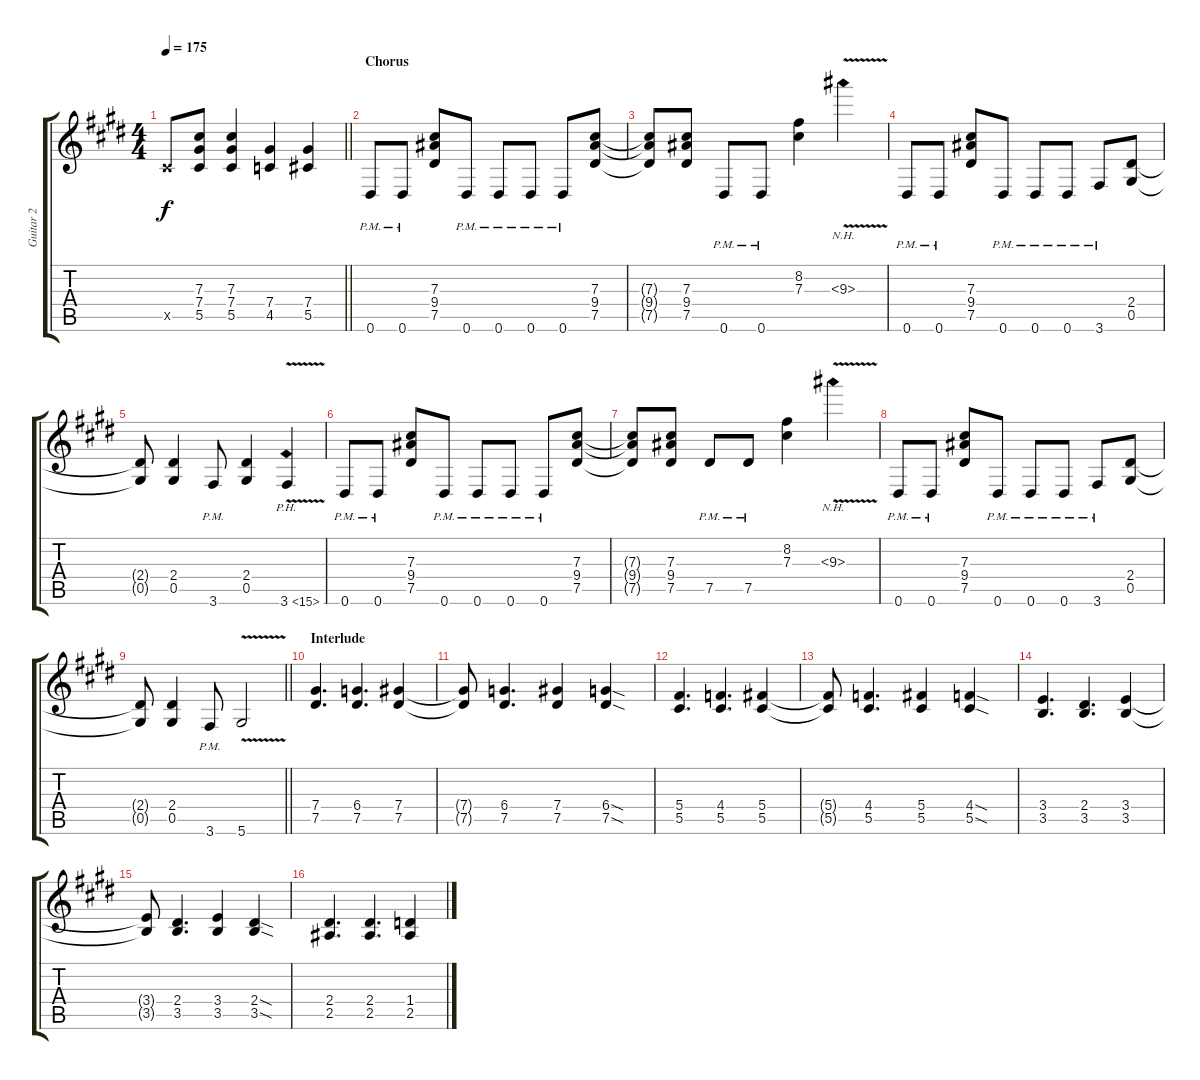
\track ("Guitar 2" "Guitar 2") {instrument distortionguitar}
\staff {score tabs}
\tuning (Eb4 Bb3 Gb3 Db3 Ab2 Eb2) {hide}
\ts (4 4)
\tempo 175
\clef g2
\barLineRight lightlight
\ks e
5.5{x}.8{dy f} (7.3 7.4 5.5).8 (7.3 7.4 5.5).4 (7.4 4.5).4 (7.4 5.5).4 |
\section ("" "Chorus")
0.6{pm}.8 0.6{pm}.8 (7.3 9.4 7.5).8 0.6{pm}.8 0.6{pm}.8 0.6{pm}.8 0.6{pm}.8 (7.3 9.4 7.5).8 |
(7.3{t} 9.4{t} 7.5{t}).8 (7.3 9.4 7.5).8 0.6{pm}.8 0.6{pm}.8 (8.2 7.3).4 9.3{nh v}.4 |
0.6{pm}.8 0.6{pm}.8 (7.3 9.4 7.5).8 0.6{pm}.8 0.6{pm}.8 0.6{pm}.8 3.6{pm}.8 (2.4 0.5).8 |
(2.4{t} 0.5{t}).8 (2.4 0.5).4 3.6{pm}.8 (2.4 0.5).4 3.6{ph 12 v}.4 |
0.6{pm}.8 0.6{pm}.8 (7.3 9.4 7.5).8 0.6{pm}.8 0.6{pm}.8 0.6{pm}.8 0.6{pm}.8 (7.3 9.4 7.5).8 |
(7.3{t} 9.4{t} 7.5{t}).8 (7.3 9.4 7.5).8 7.5{pm}.8 7.5{pm}.8 (8.2 7.3).4 9.3{nh v}.4 |
0.6{pm}.8 0.6{pm}.8 (7.3 9.4 7.5).8 0.6{pm}.8 0.6{pm}.8 0.6{pm}.8 3.6{pm}.8 (2.4 0.5).8 |
\barLineRight lightlight
(2.4{t} 0.5{t}).8 (2.4 0.5).4 3.6{pm}.8 5.6{v}.2 |
\section ("" "Interlude")
(7.4 7.5).4{d} (6.4 7.5).4{d} (7.4 7.5).4 |
(7.4{t} 7.5{t}).8 (6.4 7.5).4{d} (7.4 7.5).4 (6.4{sod} 7.5{sod}).4 |
(5.4 5.5).4{d} (4.4 5.5).4{d} (5.4 5.5).4 |
(5.4{t} 5.5{t}).8 (4.4 5.5).4{d} (5.4 5.5).4 (4.4{sod} 5.5{sod}).4 |
(3.4 3.5).4{d} (2.4 3.5).4{d} (3.4 3.5).4 |
(3.4{t} 3.5{t}).8 (2.4 3.5).4{d} (3.4 3.5).4 (2.4{sod} 3.5{sod}).4 |
(2.4 2.5).4{d} (2.4 2.5).4{d} (1.4 2.5).4
